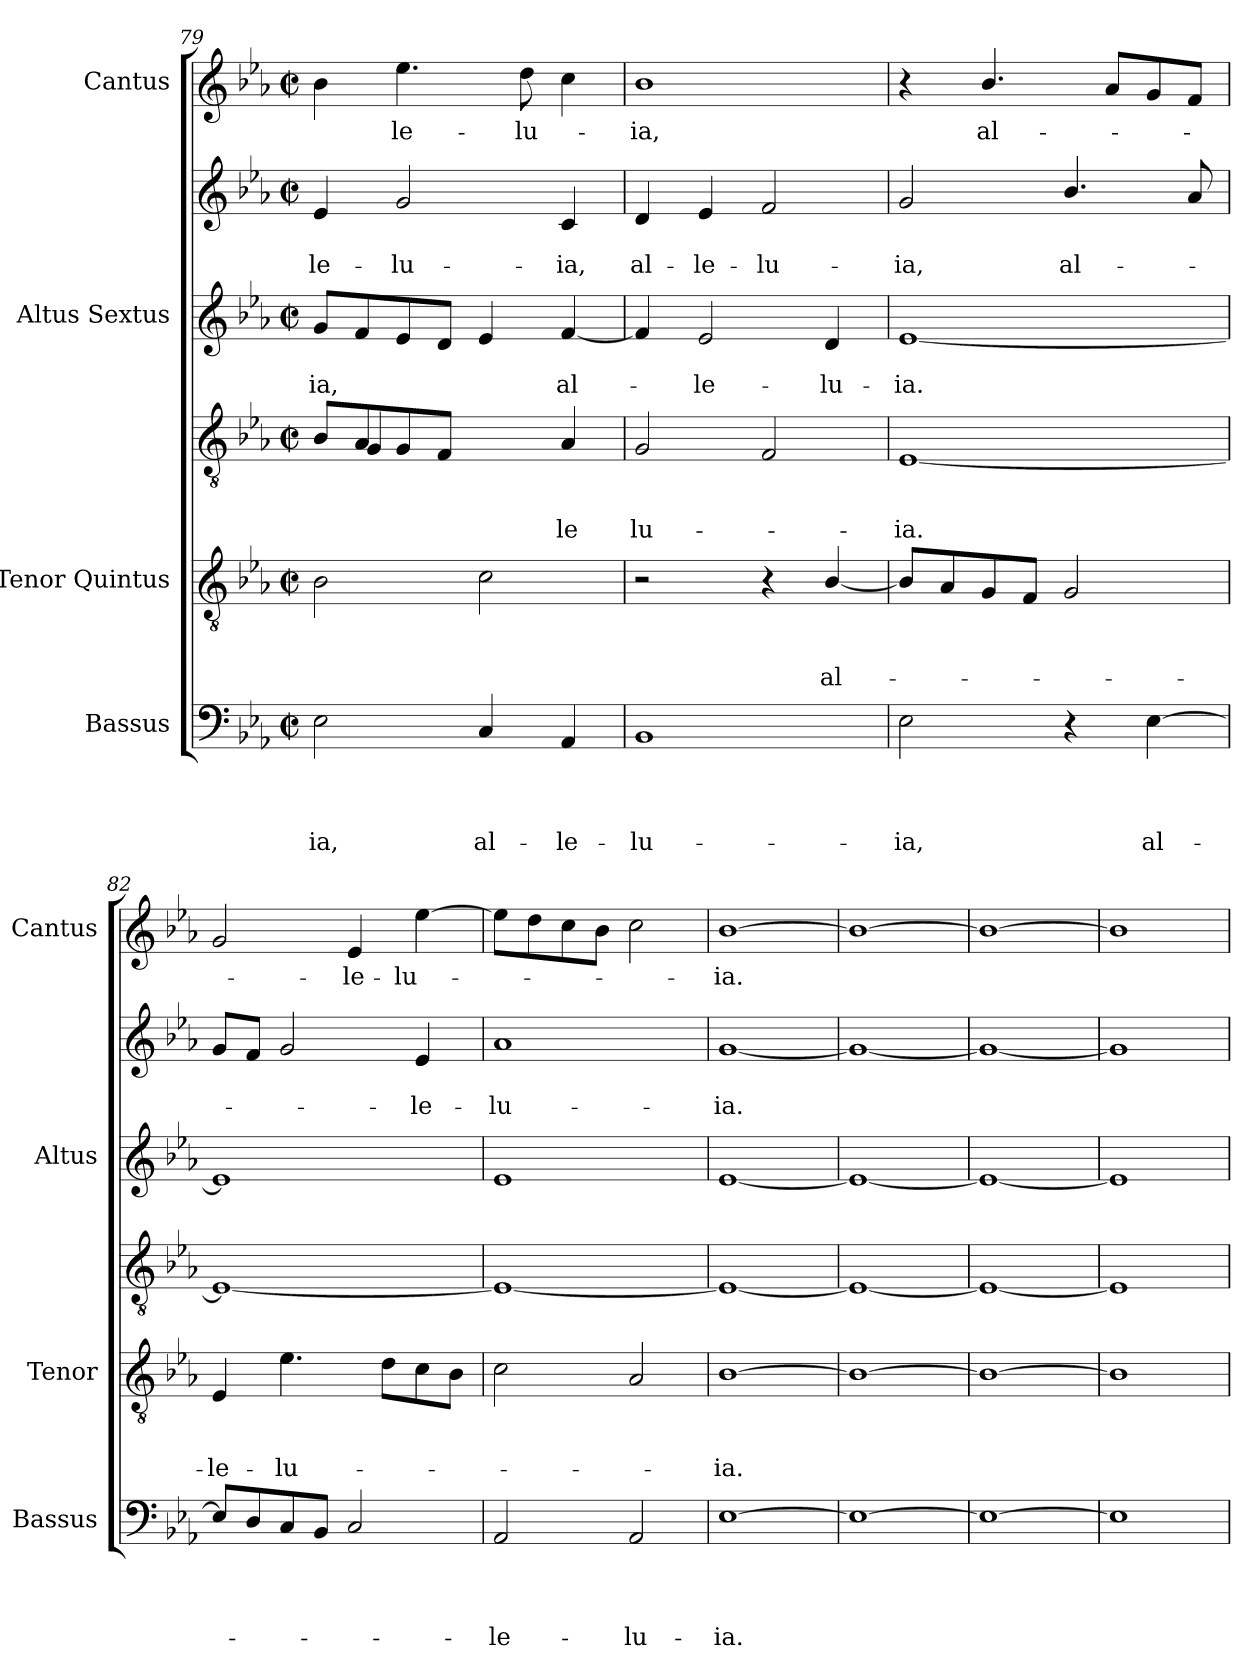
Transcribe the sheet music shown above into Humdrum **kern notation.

**kern	**text	**text	**text	**text	**kern	**text	**text	**text	**kern	**text	**text	**text	**kern	**text	**text	**kern	**text	**text	**kern	**text
*part4	*part4	*part4	*part4	*part4	*part3	*part3	*part3	*part3	*part3	*part3	*part3	*part3	*part2	*part2	*part2	*part2	*part2	*part2	*part1	*part1
*staff6	*staff6	*staff6	*staff6	*staff6	*staff5	*staff5	*staff5	*staff5	*staff4	*staff4	*staff4	*staff4	*staff3	*staff3	*staff3	*staff2	*staff2	*staff2	*staff1	*staff1
*I"Bassus	*	*	*	*	*I"Tenor Quintus	*	*	*	*	*	*	*	*I"Altus Sextus	*	*	*	*	*	*I"Cantus	*
*I'Bassus	*	*	*	*	*I'Tenor	*	*	*	*	*	*	*	*I'Altus	*	*	*	*	*	*I'Cantus	*
*clefF4	*	*	*	*	*clefGv2	*	*	*	*clefGv2	*	*	*	*clefG2	*	*	*clefG2	*	*	*clefG2	*
*k[b-e-a-]	*	*	*	*	*k[b-e-a-]	*	*	*	*k[b-e-a-]	*	*	*	*k[b-e-a-]	*	*	*k[b-e-a-]	*	*	*k[b-e-a-]	*
*E-:	*	*	*	*	*E-:	*	*	*	*E-:	*	*	*	*E-:	*	*	*E-:	*	*	*E-:	*
*M2/2	*	*	*	*	*M2/2	*	*	*	*M2/2	*	*	*	*M2/2	*	*	*M2/2	*	*	*M2/2	*
*met(c|)	*	*	*	*	*met(c|)	*	*	*	*met(c|)	*	*	*	*met(c|)	*	*	*met(c|)	*	*	*met(c|)	*
=79	=79	=79	=79	=79	=79	=79	=79	=79	=79	=79	=79	=79	=79	=79	=79	=79	=79	=79	=79	=79
!	!	!	!	!LO:LY:b	!	!	!	!	!	!	!	!	!	!	!LO:LY:b	!	!	!LO:LY:b	!	!
*	*	*	*	*	*	*	*	*	*^	*	*	*	*	*	*	*	*	*	*	*
2E-\	.	.	.	-ia,	2B-\	.	.	.	8B-/L	8ryy	.	.	.	8g/L	.	ia,	4e-/	.	-le-	4b-\	.
.	.	.	.	.	.	.	.	.	8A-/	4G/	.	.	.	8f/	.	.	.	.	.	.	.
!	!	!	!	!	!	!	!	!	!	!	!	!	!	!	!	!	!	!	!LO:LY:b	!	!LO:LY:b
.	.	.	.	.	.	.	.	.	8G/	.	.	.	.	8e-/	.	.	2g/	.	-lu-	4.ee-\	-le-
.	.	.	.	.	.	.	.	.	8F/J	4.ryy	.	.	.	8d/J	.	.	.	.	.	.	.
!	!	!	!	!LO:LY:b	!	!	!	!	!	!	!	!	!	!	!	!	!	!	!	!	!
4C/	.	.	.	al-	2c\	.	.	.	2ryy	.	.	.	.	4e-/	.	.	.	.	.	.	.
!	!	!	!	!	!	!	!	!	!	!	!	!	!	!	!	!	!	!	!	!	!LO:LY:b
.	.	.	.	.	.	.	.	.	.	.	.	.	.	.	.	.	.	.	.	8dd\	-lu-
!	!	!	!	!LO:LY:b	!	!	!	!	!	!	!	!	!LO:LY:b	!	!	!LO:LY:b	!	!	!LO:LY:b	!	!
4AA-/	.	.	.	-le-	.	.	.	.	.	4A-/	.	.	le-	[<4f/	.	al-	4c/	.	-ia,	4cc\	.
=80	=80	=80	=80	=80	=80	=80	=80	=80	=80	=80	=80	=80	=80	=80	=80	=80	=80	=80	=80	=80	=80
!	!	!	!	!LO:LY:b	!	!	!	!	!	!	!	!	!LO:LY:b	!	!	!	!	!	!LO:LY:b	!	!LO:LY:b
*	*	*	*	*	*	*	*	*	*v	*v	*	*	*	*	*	*	*	*	*	*	*
1BB-	.	.	.	-lu-	2r	.	.	.	2G/	.	.	-lu-	4f/]	.	.	4d/	.	-al-	1b-	-ia,
!	!	!	!	!	!	!	!	!	!	!	!	!	!	!	!LO:LY:b	!	!	!LO:LY:b	!	!
.	.	.	.	.	.	.	.	.	.	.	.	.	2e-/	.	-le-	4e-/	.	-le-	.	.
!	!	!	!	!	!	!	!	!	!	!	!	!	!	!	!	!	!	!LO:LY:b	!	!
.	.	.	.	.	4r	.	.	.	2F/	.	.	.	.	.	.	2f/	.	-lu-	.	.
!	!	!	!	!	!	!	!	!LO:LY:b	!	!	!	!	!	!	!LO:LY:b	!	!	!	!	!
.	.	.	.	.	[<4B-/	.	.	-al-	.	.	.	.	4d/	.	-lu-	.	.	.	.	.
=81	=81	=81	=81	=81	=81	=81	=81	=81	=81	=81	=81	=81	=81	=81	=81	=81	=81	=81	=81	=81
!	!	!	!	!LO:LY:b	!	!	!	!	!	!	!	!LO:LY:b	!	!	!LO:LY:b	!	!	!LO:LY:b	!	!
2E-\	.	.	.	-ia,	8B-/L]	.	.	.	[<1E-	.	.	-ia.	[<1e-	.	-ia.	2g/	.	-ia,	4r	.
.	.	.	.	.	8A-/	.	.	.	.	.	.	.	.	.	.	.	.	.	.	.
!	!	!	!	!	!	!	!	!	!	!	!	!	!	!	!	!	!	!	!	!LO:LY:b
.	.	.	.	.	8G/	.	.	.	.	.	.	.	.	.	.	.	.	.	4.b-/	al-
.	.	.	.	.	8F/J	.	.	.	.	.	.	.	.	.	.	.	.	.	.	.
!	!	!	!	!	!	!	!	!	!	!	!	!	!	!	!	!	!	!LO:LY:b	!	!
4r	.	.	.	.	2G/	.	.	.	.	.	.	.	.	.	.	4.b-/	.	al-	.	.
.	.	.	.	.	.	.	.	.	.	.	.	.	.	.	.	.	.	.	8a-/L	.
!	!	!	!	!LO:LY:b	!	!	!	!	!	!	!	!	!	!	!	!	!	!	!	!
[>4E-\	.	.	.	al-	.	.	.	.	.	.	.	.	.	.	.	.	.	.	8g/	.
.	.	.	.	.	.	.	.	.	.	.	.	.	.	.	.	8a-/	.	.	8f/J	.
=82	=82	=82	=82	=82	=82	=82	=82	=82	=82	=82	=82	=82	=82	=82	=82	=82	=82	=82	=82	=82
!	!	!	!	!	!	!	!	!LO:LY:b	!	!	!	!	!	!	!	!	!	!	!	!
8E-/L]	.	.	.	.	4E-/	.	.	le-	1E-_	.	.	.	1e-]	.	.	8g/L	.	.	2g/	.
8D/	.	.	.	.	.	.	.	.	.	.	.	.	.	.	.	8f/J	.	.	.	.
!	!	!	!	!	!	!	!	!LO:LY:b	!	!	!	!	!	!	!	!	!	!	!	!
8C/	.	.	.	.	4.e-\	.	.	-lu-	.	.	.	.	.	.	.	2g/	.	.	.	.
8BB-/J	.	.	.	.	.	.	.	.	.	.	.	.	.	.	.	.	.	.	.	.
!	!	!	!	!	!	!	!	!	!	!	!	!	!	!	!	!	!	!	!	!LO:LY:b
2C/	.	.	.	.	.	.	.	.	.	.	.	.	.	.	.	.	.	.	4e-/	-le-
.	.	.	.	.	8d\L	.	.	.	.	.	.	.	.	.	.	.	.	.	.	.
!	!	!	!	!	!	!	!	!	!	!	!	!	!	!	!	!	!	!LO:LY:b	!	!LO:LY:b
.	.	.	.	.	8c\	.	.	.	.	.	.	.	.	.	.	4e-/	.	le-	[>4ee-\	-lu-
.	.	.	.	.	8B-\J	.	.	.	.	.	.	.	.	.	.	.	.	.	.	.
=83	=83	=83	=83	=83	=83	=83	=83	=83	=83	=83	=83	=83	=83	=83	=83	=83	=83	=83	=83	=83
!	!	!	!	!LO:LY:b	!	!	!	!	!	!	!	!	!	!	!	!	!	!LO:LY:b	!	!
2AA-/	.	.	.	-le-	2c\	.	.	.	1E-_	.	.	.	1e-	.	.	1a-	.	-lu-	8ee-\L]	.
.	.	.	.	.	.	.	.	.	.	.	.	.	.	.	.	.	.	.	8dd\	.
.	.	.	.	.	.	.	.	.	.	.	.	.	.	.	.	.	.	.	8cc\	.
.	.	.	.	.	.	.	.	.	.	.	.	.	.	.	.	.	.	.	8b-\J	.
!	!	!	!	!LO:LY:b	!	!	!	!	!	!	!	!	!	!	!	!	!	!	!	!
2AA-/	.	.	.	-lu-	2A-/	.	.	.	.	.	.	.	.	.	.	.	.	.	2cc\	.
=84	=84	=84	=84	=84	=84	=84	=84	=84	=84	=84	=84	=84	=84	=84	=84	=84	=84	=84	=84	=84
!	!	!	!	!LO:LY:b	!	!	!	!LO:LY:b	!	!	!	!	!	!	!	!	!	!LO:LY:b	!	!LO:LY:b
[1E-	.	.	.	-ia.	[1B-	.	.	-ia.	1E-_	.	.	.	[1e-	.	.	[1g	.	-ia.	[1b-	-ia.
=85!	=85!	=85!	=85!	=85!	=85!	=85!	=85!	=85!	=85!	=85!	=85!	=85!	=85!	=85!	=85!	=85!	=85!	=85!	=85!	=85!
1E-_	.	.	.	.	1B-_	.	.	.	1E-_	.	.	.	1e-_	.	.	1g_	.	.	1b-_	.
=86	=86	=86	=86	=86	=86	=86	=86	=86	=86	=86	=86	=86	=86	=86	=86	=86	=86	=86	=86	=86
1E-_	.	.	.	.	1B-_	.	.	.	1E-_	.	.	.	1e-_	.	.	1g_	.	.	1b-_	.
=87	=87	=87	=87	=87	=87	=87	=87	=87	=87	=87	=87	=87	=87	=87	=87	=87	=87	=87	=87	=87
1E-]	.	.	.	.	1B-]	.	.	.	1E-]	.	.	.	1e-]	.	.	1g]	.	.	1b-]	.
=	=	=	=	=	=	=	=	=	=	=	=	=	=	=	=	=	=	=	=	=
*-	*-	*-	*-	*-	*-	*-	*-	*-	*-	*-	*-	*-	*-	*-	*-	*-	*-	*-	*-	*-
